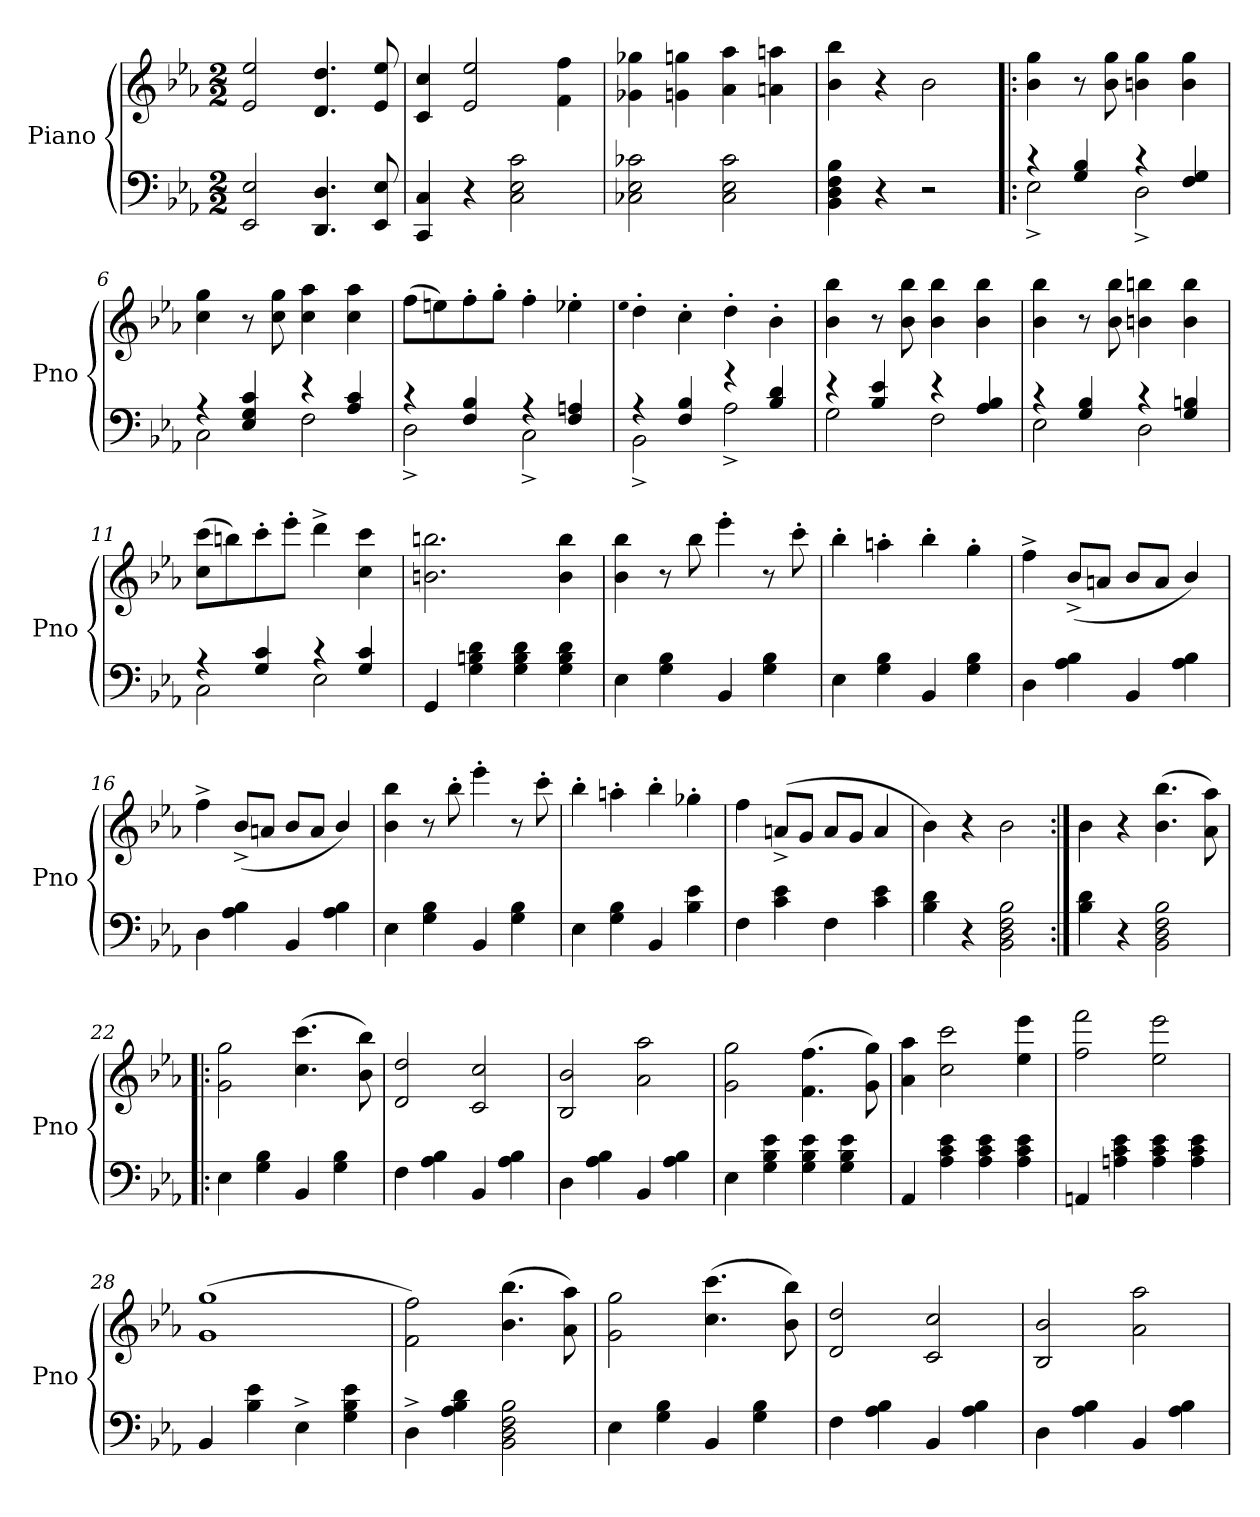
**kern	**kern
*part1	*part1
*staff2	*staff1
*I"Piano	*
*I'Pno	*
*clefF4	*clefG2
*k[b-e-a-]	*k[b-e-a-]
*E-:	*E-:
*M2/2	*M2/2
*MM220	*MM220
=1	=1
2EE-/ 2E-/	2e-/ 2ee-/
4.DD/ 4.D/	4.d/ 4.dd/
8EE-/ 8E-/	8e-/ 8ee-/
=2	=2
4CC/ 4C/	4c/ 4cc/
4r	2e-/ 2ee-/
2C\ 2E-\ 2c\	.
.	4f\ 4ff\
=3	=3
2C-X\ 2E-\ 2c-X\	4g-X\ 4gg-X\
.	4gn\ 4ggn\
2C-\ 2E-\ 2c-\	4a-\ 4aa-\
.	4an\ 4aan\
=4	=4
4BB-\ 4D\ 4F\ 4B-\	4b-\ 4bb-\
4r	4r
2r	2b-\
=5!|:	=5!|:
*^	*
4r	2E-^\	4b-\ 4gg\
4G/ 4B-/	.	8r
.	.	8b-\ 8gg\
4r	2D^\	4bn\ 4gg\
4F/ 4G/	.	4b\ 4gg\
=6	=6	=6
4r	2C\	4cc\ 4gg\
4E-/ 4G/ 4c/	.	8r
.	.	8cc\ 8gg\
4r	2F\	4cc\ 4aa-\
4A-/ 4c/	.	4cc\ 4aa-\
=7	=7	=7
4r	2D^\	(8ff\L
.	.	8een\)
4F/ 4B-/	.	8ff'\
.	.	8gg'\J
4r	2C^\	4ff'\
4F/ 4An/	.	4ee-X'\
=8	=8	=8
.	.	qee-
4r	2BB-^\	4dd'\
4F/ 4B-/	.	4cc'\
4r	2A-^\	4dd'\
4B-/ 4d/	.	4b-'\
=9	=9	=9
4r	2G\	4b-\ 4bb-\
4B-/ 4e-/	.	8r
.	.	8b-\ 8bb-\
4r	2F\	4b-\ 4bb-\
4A-/ 4B-/	.	4b-\ 4bb-\
=10	=10	=10
4r	2E-\	4b-\ 4bb-\
4G/ 4B-/	.	8r
.	.	8b-\ 8bb-\
4r	2D\	4bn\ 4bbn\
4G/ 4Bn/	.	4b\ 4bb\
=11	=11	=11
4r	2C\	(8cc\ 8ccc\L
.	.	8bbn\)
4G/ 4c/	.	8ccc'\
.	.	8eee-'\J
4r	2E-\	4ddd^\
4G/ 4c/	.	4cc\ 4ccc\
*v	*v	*
=12	=12
4GG/	2.bn\ 2.bbn\
4G\ 4Bn\ 4d\	.
4G\ 4B\ 4d\	.
4G\ 4B\ 4d\	4b\ 4bb\
=13	=13
4E-\	4b-\ 4bb-\
4G\ 4B-\	8r
.	8bb-\
4BB-/	4eee-'\
4G\ 4B-\	8r
.	8ccc'\
=14	=14
4E-\	4bb-'\
4G\ 4B-\	4aan'\
4BB-/	4bb-'\
4G\ 4B-\	4gg'\
=15	=15
4D\	4ff^\
4A-\ 4B-\	(8b-^/L
.	8an/J
4BB-/	8b-/L
.	8a/J
4A-\ 4B-\	4b-/)
=16	=16
4D\	4ff^\
4A-\ 4B-\	(8b-^/L
.	8an/J
4BB-/	8b-/L
.	8a/J
4A-\ 4B-\	4b-/)
=17	=17
4E-\	4b-\ 4bb-\
4G\ 4B-\	8r
.	8bb-'\
4BB-/	4eee-'\
4G\ 4B-\	8r
.	8ccc'\
=18	=18
4E-\	4bb-'\
4G\ 4B-\	4aan'\
4BB-/	4bb-'\
4B-\ 4e-\	4gg-X'\
=19	=19
4F\	4ff\
4c\ 4e-\	(8an^/L
.	8g/J
4F\	8a/L
.	8g/J
4c\ 4e-\	4a/
=20	=20
4B-\ 4d\	4b-\)
4r	4r
2BB-\ 2D\ 2F\ 2B-\	2b-\
=21:|!	=21:|!
4B-\ 4d\	4b-\
4r	4r
2BB-\ 2D\ 2F\ 2B-\	(4.b-\ 4.bb-\
.	8a-\ 8aa-\)
=22!|:	=22!|:
4E-\	2g\ 2gg\
4G\ 4B-\	.
4BB-/	(4.cc\ 4.ccc\
4G\ 4B-\	.
.	8b-\ 8bb-\)
=23	=23
4F\	2d/ 2dd/
4A-\ 4B-\	.
4BB-/	2c/ 2cc/
4A-\ 4B-\	.
=24	=24
4D\	2B-/ 2b-/
4A-\ 4B-\	.
4BB-/	2a-\ 2aa-\
4A-\ 4B-\	.
=25	=25
4E-\	2g\ 2gg\
4G\ 4B-\ 4e-\	.
4G\ 4B-\ 4e-\	(4.f\ 4.ff\
4G\ 4B-\ 4e-\	.
.	8g\ 8gg\)
=26	=26
4AA-/	4a-\ 4aa-\
4A-\ 4c\ 4e-\	2cc\ 2ccc\
4A-\ 4c\ 4e-\	.
4A-\ 4c\ 4e-\	4ee-\ 4eee-\
=27	=27
4AAn/	2ff\ 2fff\
4An\ 4c\ 4e-\	.
4A\ 4c\ 4e-\	2ee-\ 2eee-\
4A\ 4c\ 4e-\	.
=28	=28
4BB-/	(1g 1gg
4B-\ 4e-\	.
4E-^\	.
4G\ 4B-\ 4e-\	.
=29	=29
4D^\	2f\ 2ff\)
4A-\ 4B-\ 4d\	.
2BB-\ 2D\ 2F\ 2B-\	(4.b-\ 4.bb-\
.	8a-\ 8aa-\)
=30	=30
4E-\	2g\ 2gg\
4G\ 4B-\	.
4BB-/	(4.cc\ 4.ccc\
4G\ 4B-\	.
.	8b-\ 8bb-\)
=31	=31
4F\	2d/ 2dd/
4A-\ 4B-\	.
4BB-/	2c/ 2cc/
4A-\ 4B-\	.
=32	=32
4D\	2B-/ 2b-/
4A-\ 4B-\	.
4BB-/	2a-\ 2aa-\
4A-\ 4B-\	.
=	=
*-	*-
